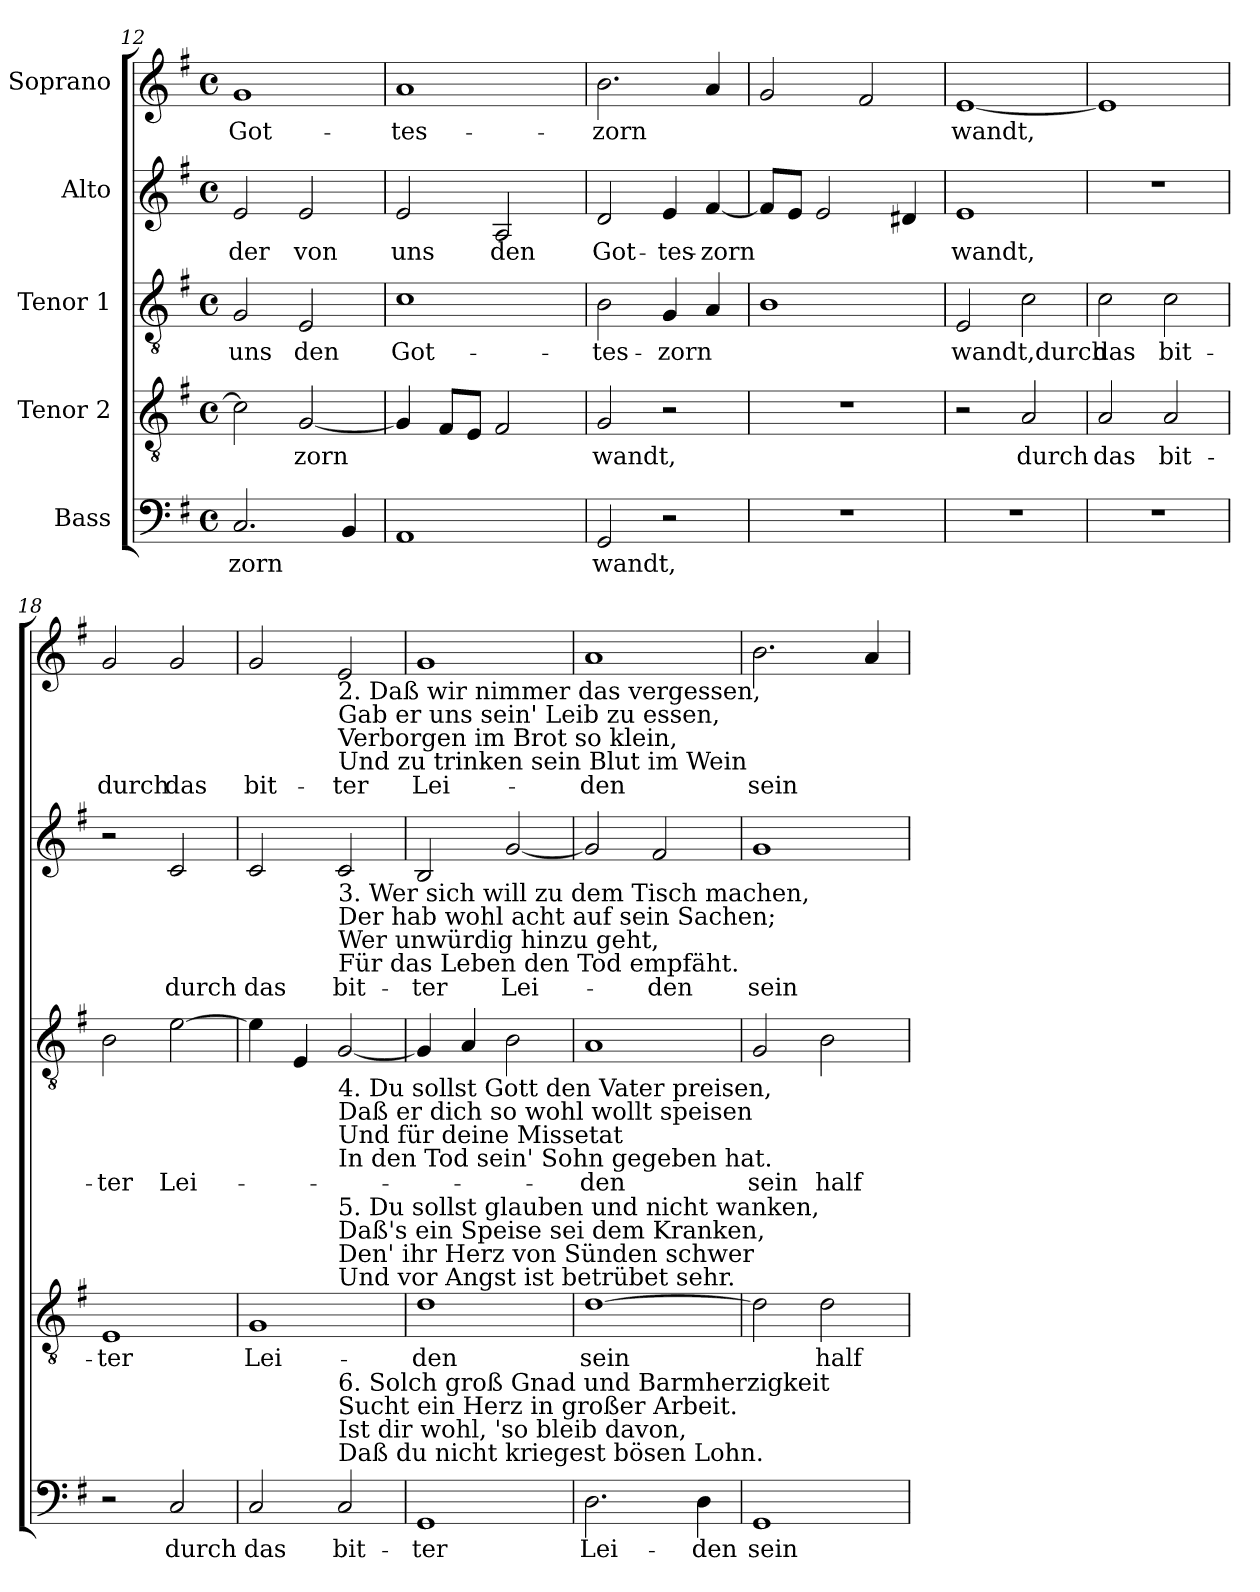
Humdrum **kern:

**kern	**text	**kern	**text	**kern	**text	**kern	**text	**kern	**text
*part5	*part5	*part4	*part4	*part3	*part3	*part2	*part2	*part1	*part1
*staff5	*staff5	*staff4	*staff4	*staff3	*staff3	*staff2	*staff2	*staff1	*staff1
*I"Bass	*	*I"Tenor 2	*	*I"Tenor 1	*	*I"Alto	*	*I"Soprano	*
*clefF4	*	*clefGv2	*	*clefGv2	*	*clefG2	*	*clefG2	*
*k[f#]	*	*k[f#]	*	*k[f#]	*	*k[f#]	*	*k[f#]	*
*G:	*	*G:	*	*G:	*	*G:	*	*G:	*
*M4/4	*	*M4/4	*	*M4/4	*	*M4/4	*	*M4/4	*
*met(c)	*	*met(c)	*	*met(c)	*	*met(c)	*	*met(c)	*
=12	=12	=12	=12	=12	=12	=12	=12	=12	=12
!	!LO:LY:b	!	!	!	!LO:LY:b	!	!LO:LY:b	!	!LO:LY:b
2.C/	-zorn	2c\]	.	2G/	uns	2e/	der	1g	Got-
!	!	!	!LO:LY:b	!	!LO:LY:b	!	!LO:LY:b	!	!
.	.	[<2G/	-zorn	2E/	den	2e/	von	.	.
4BB/	.	.	.	.	.	.	.	.	.
=13	=13	=13	=13	=13	=13	=13	=13	=13	=13
!	!	!	!	!	!LO:LY:b	!	!LO:LY:b	!	!LO:LY:b
1AA	.	4G/]	.	1c	Got-	2e/	uns	1a	-tes-
.	.	8F#/L	.	.	.	.	.	.	.
.	.	8E/J	.	.	.	.	.	.	.
!	!	!	!	!	!	!	!LO:LY:b	!	!
.	.	2F#/	.	.	.	2A/	den	.	.
=14	=14	=14	=14	=14	=14	=14	=14	=14	=14
!	!LO:LY:b	!	!LO:LY:b	!	!LO:LY:b	!	!LO:LY:b	!	!LO:LY:b
2GG/	wandt,	2G/	wandt,	2B\	-tes-	2d/	Got-	2.b\	-zorn
!	!	!	!	!	!LO:LY:b	!	!LO:LY:b	!	!
2r	.	2r	.	4G/	-zorn	4e/	-tes-	.	.
!	!	!	!	!	!	!	!LO:LY:b	!	!
.	.	.	.	4A/	.	[<4f#/	-zorn	4a/	.
=15	=15	=15	=15	=15	=15	=15	=15	=15	=15
1r	.	1r	.	1B	.	8f#/L]	.	2g/	.
.	.	.	.	.	.	8e/J	.	.	.
.	.	.	.	.	.	2e/	.	.	.
.	.	.	.	.	.	.	.	2f#/	.
.	.	.	.	.	.	4d#X/	.	.	.
=16	=16	=16	=16	=16	=16	=16	=16	=16	=16
!	!	!	!	!	!LO:LY:b	!	!LO:LY:b	!	!LO:LY:b
1r	.	2r	.	2E/	wandt,durch	1e	wandt,	[>1e	wandt,
!	!	!	!LO:LY:b	!	!	!	!	!	!
.	.	2A/	durch	2c\	.	.	.	.	.
!!LO:PB:g=z
=17	=17	=17	=17	=17	=17	=17	=17	=17	=17
!	!	!	!LO:LY:b	!	!LO:LY:b	!	!	!	!
1r	.	2A/	das	2c\	das	1r	.	1e]	.
!	!	!	!LO:LY:b	!	!LO:LY:b	!	!	!	!
.	.	2A/	bit-	2c\	bit-	.	.	.	.
=18	=18	=18	=18	=18	=18	=18	=18	=18	=18
!	!	!	!LO:LY:b	!	!LO:LY:b	!	!	!	!LO:LY:b
2r	.	1E	-ter	2B\	-ter	2r	.	2g/	durch
!	!LO:LY:b	!	!	!	!LO:LY:b	!	!LO:LY:b	!	!LO:LY:b
2C/	durch	.	.	[>2e\	Lei-	2c/	durch	2g/	das
=19	=19	=19	=19	=19	=19	=19	=19	=19	=19
!	!LO:LY:b	!	!LO:LY:b	!	!	!	!LO:LY:b	!	!LO:LY:b
*	*	*^	*	*	*	*	*	*	*
2C/	das	1G	2ryy	Lei-	4e\]	.	2c/	das	2g/	bit-
.	.	.	.	.	4E/	.	.	.	.	.
!	!	!	!	!	!	!	!	!	!LO:TX:b:t=2. Daß wir nimmer das vergessen,\nGab er uns sein' Leib zu essen,\nVerborgen im Brot so klein,\nUnd zu trinken sein Blut im Wein	!
!	!	!	!	!	!	!	!LO:TX:b:t=3. Wer sich will zu dem Tisch machen,\nDer hab wohl acht auf sein Sachen;\nWer unwürdig hinzu geht,\nFür das Leben den Tod empfäht.	!	!	!
!	!	!	!	!	!LO:TX:b:t=4. Du sollst Gott den Vater preisen,\nDaß er dich so wohl wollt speisen\nUnd für deine Missetat\nIn den Tod sein' Sohn gegeben hat.	!	!	!	!	!
!	!	!	!LO:TX:a:t=5. Du sollst glauben und nicht wanken,\nDaß's ein Speise sei dem Kranken,\nDen' ihr Herz von Sünden schwer\nUnd vor Angst ist betrübet sehr.	!	!	!	!	!	!	!
!LO:TX:a:t=6. Solch groß Gnad und Barmherzigkeit\nSucht ein Herz in großer Arbeit.\nIst dir wohl, 'so bleib davon,\nDaß du nicht kriegest bösen Lohn.	!	!	!	!	!	!	!	!	!	!
!	!LO:LY:b	!	!	!	!	!	!	!LO:LY:b	!	!LO:LY:b
2C/	bit-	.	2ryy	.	[<2G/	.	2c/	bit-	2e/	-ter
=20	=20	=20	=20	=20	=20	=20	=20	=20	=20	=20
!	!LO:LY:b	!	!	!LO:LY:b	!	!	!	!LO:LY:b	!	!LO:LY:b
*	*	*v	*v	*	*	*	*	*	*	*
1GG	-ter	1d	-den	4G/]	.	2B/	-ter	1g	Lei-
.	.	.	.	4A/	.	.	.	.	.
!	!	!	!	!	!	!	!LO:LY:b	!	!
.	.	.	.	2B\	.	[<2g/	Lei-	.	.
=21	=21	=21	=21	=21	=21	=21	=21	=21	=21
!	!LO:LY:b	!	!LO:LY:b	!	!LO:LY:b	!	!	!	!LO:LY:b
2.D\	Lei-	[>1d	sein	1A	-den	2g/]	.	1a	-den
!	!	!	!	!	!	!	!LO:LY:b	!	!
.	.	.	.	.	.	2f#/	-den	.	.
!	!LO:LY:b	!	!	!	!	!	!	!	!
4D\	-den	.	.	.	.	.	.	.	.
=22	=22	=22	=22	=22	=22	=22	=22	=22	=22
!	!LO:LY:b	!	!	!	!LO:LY:b	!	!LO:LY:b	!	!LO:LY:b
1GG	sein	2d\]	.	2G/	sein	1g	sein	2.b\	sein
!	!	!	!LO:LY:b	!	!LO:LY:b	!	!	!	!
.	.	2d\	half	2B\	half	.	.	.	.
.	.	.	.	.	.	.	.	4a/	.
=	=	=	=	=	=	=	=	=	=
*-	*-	*-	*-	*-	*-	*-	*-	*-	*-
